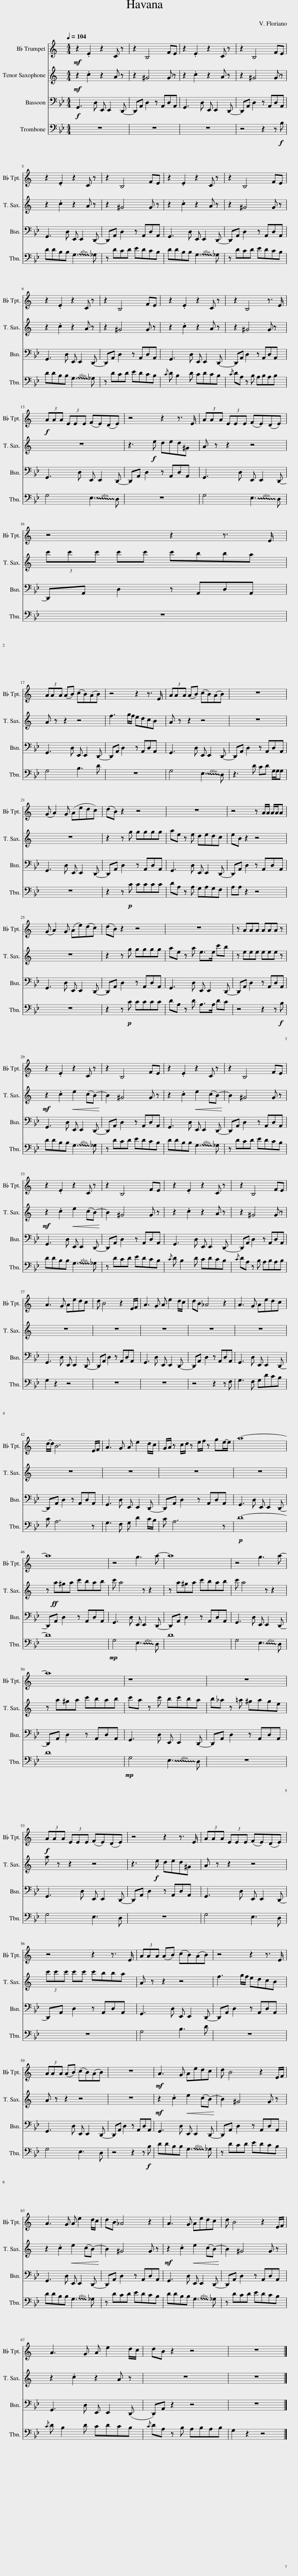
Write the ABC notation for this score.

X:1
%%score 1 2 3 4
L:1/8
Q:1/4=104
M:4/4
I:linebreak $
K:Bb
V:1 treble transpose=-2
V:2 treble transpose=-14
V:3 bass
V:4 bass
V:1
[K:C]!mf! z2 .E2 z2 C z | z2 B,4 FE | z2 .E2 z2 C z | z2 B,4 FE |$ z2 .E2 z2 C z | %5
 z2 B,4 FE | z2 .E2 z2 C z | z2 B,4 FE |$ z2 .E2 z2 C z | z2 B,4 FE | %10
 z2 .E2 z2 C z | z2 B,4 z3/2 E/ |$!f! (3AAA (3EEE (FE)(DE) | z4 z2 z3/2 E/ | (3AAA (3EEE (FE)(DE) |$ %15
 z4 z2 z3/2 E/ |$ (3AAA (AB) (cB)(AB) | z4 z2 z3/2 E/ | (3AAA (AB) (cB)(AB) | z8 |$ %20
 (G A2) G (Aedc) | (dB) z2 z4 | z8 | z4 z A/A/ A/A/A |$ (G A2) G (Ae)(dc) | %25
 (dB) z2 z4 | z8 | z AAA AAA z |$ z2 .E2 z2 C z | z2 B,4 FE | %30
 z2 .E2 z2 C z | z2 B,4 FE |$ z2 .E2 z2 C z | z2 B,4 FE | z2 .E2 z2 C z | %35
 z2 B,4 FE |$ A3 G Aedc | d B4 z2 E/F/ | A3 G A e2 d/c/ | dB _A4 z2 | %40
 A3 G Aedc |$ d/-d/ B6 E/F/ | A3 G A e2 d/c/ | G/A/ z c/d/ z e/f/ z ge/-e/ | a8- |$ %45
 a8 | z4 g3 a- | a8 | z4 g3 a- |$ a8 | %50
 z8 | z8 |$!f! (3AAA (3EEE (FE)(DE) | z4 z2 z3/2 E/ | (3AAA (3EEE (FE)(DE) |$ %55
 z4 z2 z3/2 E/ | (3AAA (AB) (cB)(AB) | z4 z2 z3/2 E/ |$ (3AAA (AB) (cB)(AB) | z8 | %60
!mf! A3 G Aedc | d B4 z2 E/F/ |$ A3 G A e2 d/c/ | dB _A4 z2 | A3 G Aedc | %65
 d B4 z2 E/F/ |$ A3 G A e2 d/c/ | dB z2 z4 | z8 |] %69
V:2
[K:C]!mf! z2 .c2 z2 A z | z2 ^G4 G z | z2 .c2 z2 A z | z2 ^G4 G z |$ z2 .c2 z2 A z | %5
 z2 ^G4 G z | z2 .c2 z2 A z | z2 ^G4 G z |$ z2 .c2 z2 A z | z2 ^G4 G z | %10
 z2 .c2 z2 A z | z2 ^G4 G z |$ z8 | z3!f! e ded^G | A z z2 z4 |$ %15
 (3c'c'c' c'c' c'bba |$ A z z2 z4 | f3 g/f/ edcB | A z z2 z4 | z8 |$ %20
 z8 | z2 z g gggg | ae z e dedc | eB z2 z4 |$ z8 | %25
 z2 z g gggg | ae z a e>e c'b | z eee eee z |$!mf! z2 .c2!<(! e2 (cB-)!<)! | B2 ^G4 G z | %30
 z2 .c2!<(! e2 (cB-)!<)! | B2 ^G4 G z |$!mf! z2 .c2!<(! e2 (cB-)!<)! | B2 ^G4 G z | z2 .c2 z2 A z | %35
 z2 ^G4 G z |$ z8 | z8 | z8 | z8 | %40
 z8 |$ z8 | z8 | z8 | z8 |$ %45
 z!ff! a^ga c'bab | c' a4 z z2 | z a^ga c'bab | c' a4 z z2 |$ z a^ga c'bab | %50
 c'a z c' bc'ba | b_a z =a ^gage |$ a z z2 z4 | z3!f! e ded^G | A z z2 z4 |$ %55
 (3c'c'c' c'c' c'bba | A z z2 z4 | f3 g/f/ edcB |$ A z z2 z4 | z8 | %60
!mf! z2 .c2!<(! e2 (cB-)!<)! | B2 ^G4 G z |$ z2 .c2!<(! e2 (cB-)!<)! | B2 ^G4 G z |!mf! z2 .c2!<(! e2 (cB-)!<)! | %65
 B2 ^G4 G z |$ z2 .c2 z2 A z | z8 | z8 |] %69
V:3
!f! G,,3 D, E,, E,,2 D,,- | D,,A,, D,2 z A,,D,A,, | G,,3 D, E,, E,,2 D,,- | D,,A,, D,2 z A,,D,A,, |$ G,,3 D, E,, E,,2 D,,- | %5
 D,,A,, D,2 z A,,D,A,, | G,,3 D, E,, E,,2 D,,- | D,,A,, D,2 z A,,D,A,, |$ G,,3 D, E,, E,,2 D,,- | D,,A,, D,2 z A,,D,A,, | %10
 G,,3 D, E,, E,,2 D,,- | D,,A,, D,2 z A,,D,A,, |$ G,,3 D, E,, E,,2 D,,- | D,,A,, D,2 z A,,D,A,, | G,,3 D, E,, E,,2 D,,- |$ %15
 D,,A,, D,2 z A,,D,A,, |$ G,,3 D, E,, E,,2 D,,- | D,,A,, D,2 z A,,D,A,, | G,,3 D, E,, E,,2 D,,- | D,,A,, D,2 z A,,D,A,, |$ %20
 G,,3 D, E,, E,,2 D,,- | D,,A,, D,2 z A,,D,A,, | G,,3 D, E,, E,,2 D,,- | D,,A,, D,2 z A,,D,A,, |$ G,,3 D, E,, E,,2 D,,- | %25
 D,,A,, D,2 z A,,D,A,, | G,,3 D, E,, E,,2 D,,- | D,,A,, D,2 z A,,D,A,, |$ G,,3 D, E,, E,,2 D,,- | D,,A,, D,2 z A,,D,A,, | %30
 G,,3 D, E,, E,,2 D,,- | D,,A,, D,2 z A,,D,A,, |$ G,,3 D, E,, E,,2 D,,- | D,,A,, D,2 z A,,D,A,, | G,,3 D, E,, E,,2 D,,- | %35
 D,,A,, D,2 z A,,D,A,, |$ G,,3 D, E,, E,,2 D,,- | D,,A,, D,2 z A,,D,A,, | G,,3 D, E,, E,,2 D,,- | D,,A,, D,2 z A,,D,A,, | %40
 G,,3 D, E,, E,,2 D,,- |$ D,,A,, D,2 z A,,D,A,, | G,,3 D, E,, E,,2 D,,- | D,,A,, D,2 z A,,D,A,, | G,,3 D, E,, E,,2 D,,- |$ %45
 D,,A,, D,2 z A,,D,A,, | G,,3 D, E,, E,,2 D,,- | D,,A,, D,2 z A,,D,A,, | G,,3 D, E,, E,,2 D,,- |$ D,,A,, D,2 z A,,D,A,, | %50
 G,,3 D, E,, E,,2 D,,- | D,,A,, D,2 z A,,D,A,, |$ G,,3 D, E,, E,,2 D,,- | D,,A,, D,2 z A,,D,A,, | G,,3 D, E,, E,,2 D,,- |$ %55
 D,,A,, D,2 z A,,D,A,, | G,,3 D, E,, E,,2 D,,- | D,,A,, D,2 z A,,D,A,, |$ G,,3 D, E,, E,,2 D,,- | D,,A,, D,2 z A,,D,A,, | %60
 G,,3 D, E,, E,,2 D,,- | D,,A,, D,2 z A,,D,A,, |$ G,,3 D, E,, E,,2 D,,- | D,,A,, D,2 z A,,D,A,, | G,,3 D, E,, E,,2 D,,- | %65
 D,,A,, D,2 z A,,D,A,, |$ G,,3 D, E,, E,,2 (D,, | D,,)A,, z2 z4 | z8 |] %69
V:4
 z8 | z8 | z8 | z4 z2 z!f! B, |$ DDB,B, !~(!G,3 !~)!_G, | %5
 z DCD EDCB, | DDB,B, !~(!G,3 !~)!_G, | z DCD EDCB, |$ DDB,B, !~(!G,3 !~)!_G, | z DCD EDCB, | %10
{/C} D B,2 D CDCB, |{/C} DA, z B, A,B,A,B, |$ G,4 !~(!E,3 !~)!D, | z8 | G,4 !~(!E,3 !~)!D, |$ %15
 z8 |$ G,4 B,3 D | z8 | G,4 !~(!E,3 !~)!D, | z3 D CD G,/G,/G, |$ %20
 z8 | z2 z!p! C CCCC | DA, z A, G,A,G,F, | A,A, z2 z4 |$ z8 | %25
 z2 z!p! C CCCC | DA, z D A,>A, DC | z4 z2 z!f! B, |$ DDB,B, !~(!G,3 !~)!_G, | z DCD EDCB, | %30
 DDB,B, !~(!G,3 !~)!_G, | z DCD EDCB, |$ DDB,B, !~(!G,3 !~)!_G, | z DCD EDCB, |{/C} D B,2 D CDCB, | %35
{/C} DA, z B, A,B,A,B, |$ G,2 z2 z4 | z8 | z8 | z4 z2 z F, | %40
 G,3 F, G,DCB, |$ C A,6 z | G,3 F, G, D2 C/B,/ | C A,6 z |!p! D8- |$ %45
 D8 |!mp! G,4 !~(!E,3 !~)!D, | D8 | G,4 !~(!E,3 !~)!D, |$ D8 | %50
!mp! G,4 !~(!E,3 !~)!D, | z8 |$ G,4 E,3 D, | z8 | G,4 E,3 D, |$ %55
 z8 | G,4 B,3 D | z8 |$ G,4 E,3 D, | z4 z2 z!f! B, | %60
 DDB,B, !~(!G,3 !~)!_G, | z DCD EDCB, |$ DDB,B, !~(!G,3 !~)!_G, | z DCD EDCB, | DDB,B, !~(!G,3 !~)!_G, | %65
 z DCD EDCB, |${/C} D B,2 D CDCB, |{/C} DA, z B, A,B,A,B, | G,2 z2 z4 |] %69
